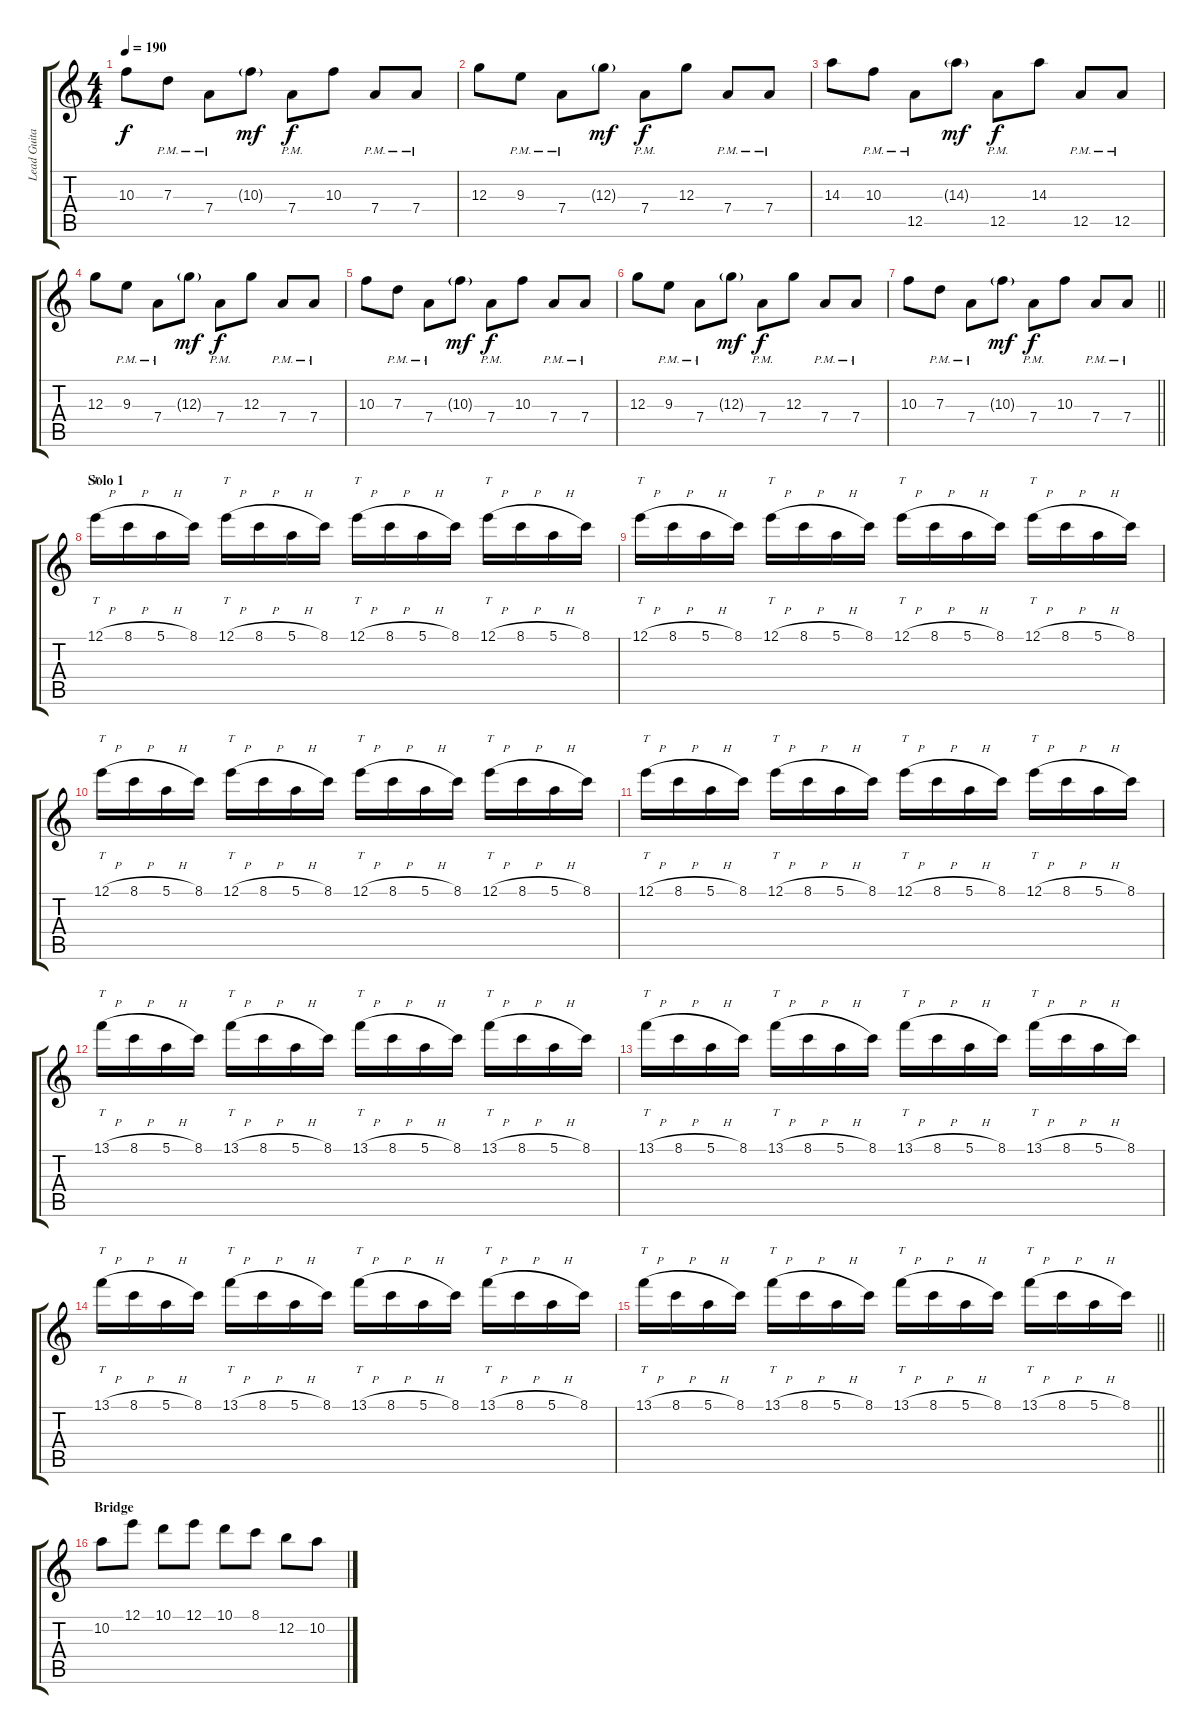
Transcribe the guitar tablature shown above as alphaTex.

\track ("Lead Guitar" "Lead Guita") {instrument distortionguitar}
\staff {score tabs}
\tuning (E4 B3 G3 D3 A2 E2) {hide}
\ts (4 4)
\tempo 190
\clef g2
\ks c
10.3.8{dy f} 7.3{pm}.8 7.4{pm}.8 10.3{g}.8{dy mf} 7.4{pm}.8{dy f} 10.3.8 7.4{pm}.8 7.4{pm}.8 |
12.3.8 9.3{pm}.8 7.4{pm}.8 12.3{g}.8{dy mf} 7.4{pm}.8{dy f} 12.3.8 7.4{pm}.8 7.4{pm}.8 |
14.3.8 10.3{pm}.8 12.5{pm}.8 14.3{g}.8{dy mf} 12.5{pm}.8{dy f} 14.3.8 12.5{pm}.8 12.5{pm}.8 |
12.3.8 9.3{pm}.8 7.4{pm}.8 12.3{g}.8{dy mf} 7.4{pm}.8{dy f} 12.3.8 7.4{pm}.8 7.4{pm}.8 |
10.3.8 7.3{pm}.8 7.4{pm}.8 10.3{g}.8{dy mf} 7.4{pm}.8{dy f} 10.3.8 7.4{pm}.8 7.4{pm}.8 |
12.3.8 9.3{pm}.8 7.4{pm}.8 12.3{g}.8{dy mf} 7.4{pm}.8{dy f} 12.3.8 7.4{pm}.8 7.4{pm}.8 |
\barLineRight lightlight
10.3.8 7.3{pm}.8 7.4{pm}.8 10.3{g}.8{dy mf} 7.4{pm}.8{dy f} 10.3.8 7.4{pm}.8 7.4{pm}.8 |
\section ("" "Solo 1")
12.1{h}.16{tt} 8.1{h}.16 5.1{h}.16 8.1.16 12.1{h}.16{tt} 8.1{h}.16 5.1{h}.16 8.1.16 12.1{h}.16{tt} 8.1{h}.16 5.1{h}.16 8.1.16 12.1{h}.16{tt} 8.1{h}.16 5.1{h}.16 8.1.16 |
12.1{h}.16{tt} 8.1{h}.16 5.1{h}.16 8.1.16 12.1{h}.16{tt} 8.1{h}.16 5.1{h}.16 8.1.16 12.1{h}.16{tt} 8.1{h}.16 5.1{h}.16 8.1.16 12.1{h}.16{tt} 8.1{h}.16 5.1{h}.16 8.1.16 |
12.1{h}.16{tt} 8.1{h}.16 5.1{h}.16 8.1.16 12.1{h}.16{tt} 8.1{h}.16 5.1{h}.16 8.1.16 12.1{h}.16{tt} 8.1{h}.16 5.1{h}.16 8.1.16 12.1{h}.16{tt} 8.1{h}.16 5.1{h}.16 8.1.16 |
12.1{h}.16{tt} 8.1{h}.16 5.1{h}.16 8.1.16 12.1{h}.16{tt} 8.1{h}.16 5.1{h}.16 8.1.16 12.1{h}.16{tt} 8.1{h}.16 5.1{h}.16 8.1.16 12.1{h}.16{tt} 8.1{h}.16 5.1{h}.16 8.1.16 |
13.1{h}.16{tt} 8.1{h}.16 5.1{h}.16 8.1.16 13.1{h}.16{tt} 8.1{h}.16 5.1{h}.16 8.1.16 13.1{h}.16{tt} 8.1{h}.16 5.1{h}.16 8.1.16 13.1{h}.16{tt} 8.1{h}.16 5.1{h}.16 8.1.16 |
13.1{h}.16{tt} 8.1{h}.16 5.1{h}.16 8.1.16 13.1{h}.16{tt} 8.1{h}.16 5.1{h}.16 8.1.16 13.1{h}.16{tt} 8.1{h}.16 5.1{h}.16 8.1.16 13.1{h}.16{tt} 8.1{h}.16 5.1{h}.16 8.1.16 |
13.1{h}.16{tt} 8.1{h}.16 5.1{h}.16 8.1.16 13.1{h}.16{tt} 8.1{h}.16 5.1{h}.16 8.1.16 13.1{h}.16{tt} 8.1{h}.16 5.1{h}.16 8.1.16 13.1{h}.16{tt} 8.1{h}.16 5.1{h}.16 8.1.16 |
\barLineRight lightlight
13.1{h}.16{tt} 8.1{h}.16 5.1{h}.16 8.1.16 13.1{h}.16{tt} 8.1{h}.16 5.1{h}.16 8.1.16 13.1{h}.16{tt} 8.1{h}.16 5.1{h}.16 8.1.16 13.1{h}.16{tt} 8.1{h}.16 5.1{h}.16 8.1.16 |
\section ("" "Bridge")
10.2.8 12.1.8 10.1.8 12.1.8 10.1.8 8.1.8 12.2.8 10.2.8
